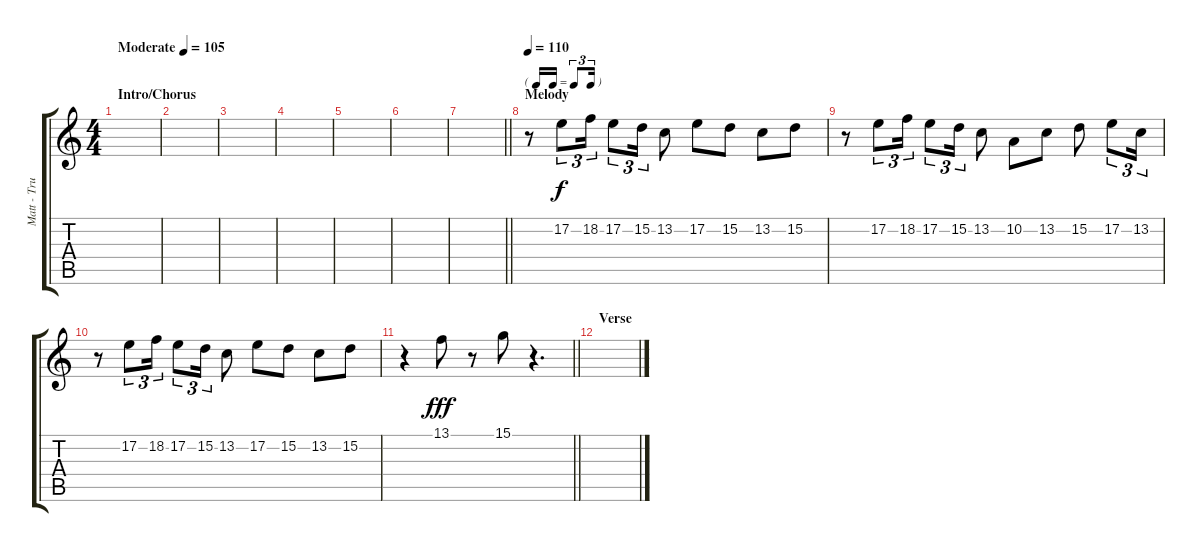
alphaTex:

\track ("Matt - Trumpet" "Matt - Tru") {instrument trumpet}
\staff {score tabs}
\tuning (E4 B3 G3 D3 A2 E2) {hide}
\ts (4 4)
\section ("" "Intro/Chorus")
\tempo (105 "Moderate")
\clef g2
\ks c
|
|
|
|
|
|
\barLineRight lightlight
|
\tf triplet16th
\section ("" "Melody")
\tempo 110
r.8 17.2.8{tu (3 2)} 18.2.16{tu (3 2)} 17.2.8{tu (3 2)} 15.2.16{tu (3 2)} 13.2.8 17.2.8 15.2.8 13.2.8 15.2.8 |
r.8 17.2.8{tu (3 2)} 18.2.16{tu (3 2)} 17.2.8{tu (3 2)} 15.2.16{tu (3 2)} 13.2.8 10.2.8 13.2.8 15.2.8 17.2.8{tu (3 2)} 13.2.16{tu (3 2)} |
r.8 17.2.8{tu (3 2)} 18.2.16{tu (3 2)} 17.2.8{tu (3 2)} 15.2.16{tu (3 2)} 13.2.8 17.2.8 15.2.8 13.2.8 15.2.8 |
\barLineRight lightlight
r.4 13.1.8{dy fff} r.8 15.1.8 r.4{d} |
\section ("" "Verse")
